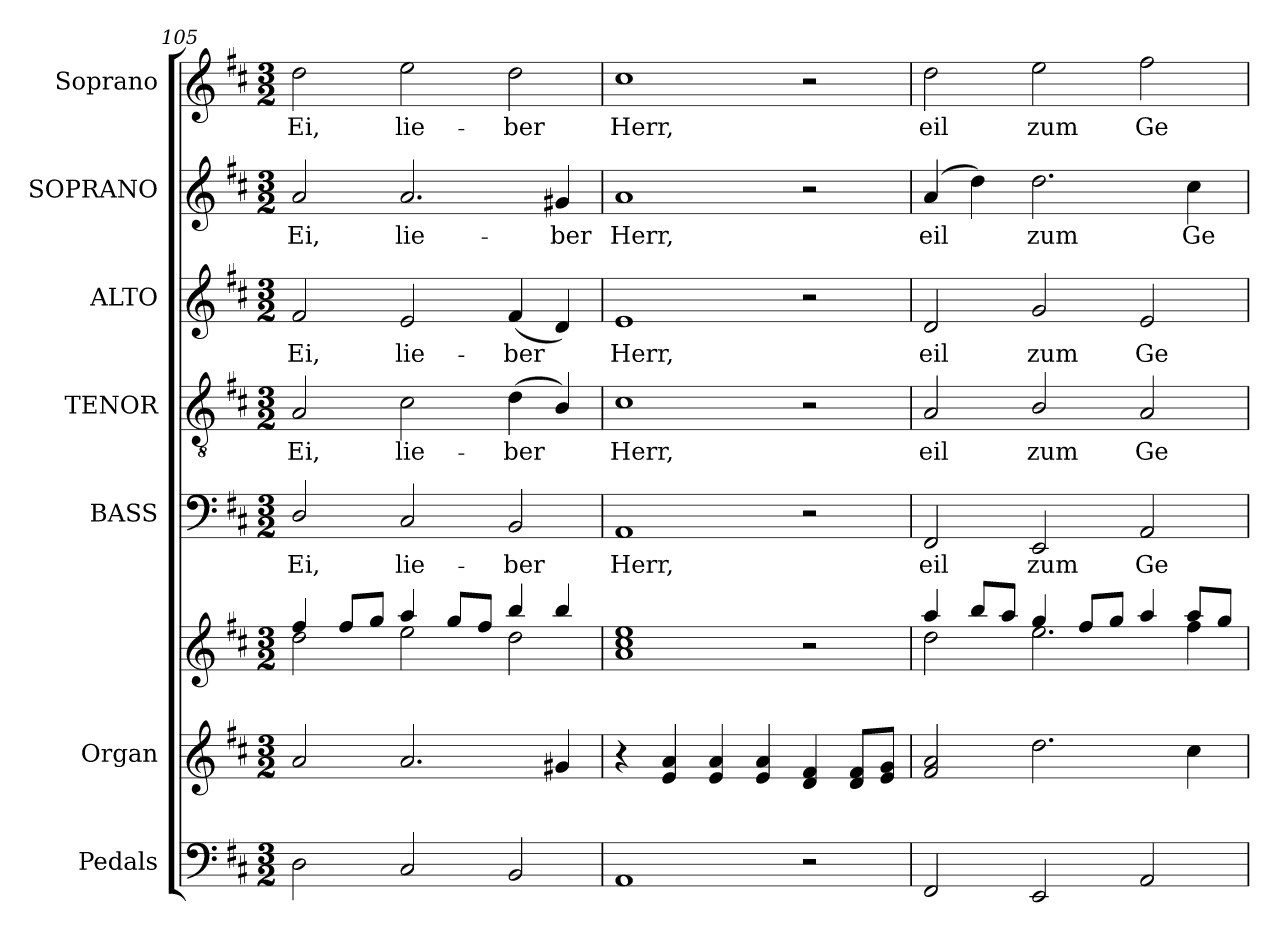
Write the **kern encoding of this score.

**kern	**kern	**kern	**kern	**text	**kern	**text	**kern	**text	**kern	**text	**kern	**text
*part7	*part6	*part6	*part5	*part5	*part4	*part4	*part3	*part3	*part2	*part2	*part1	*part1
*staff8	*staff7	*staff6	*staff5	*staff5	*staff4	*staff4	*staff3	*staff3	*staff2	*staff2	*staff1	*staff1
*I"Pedals	*I"Organ	*	*I"BASS	*	*I"TENOR	*	*I"ALTO	*	*I"SOPRANO	*	*I"Soprano	*
*I'Ped.	*I'Org.	*	*I'B.	*	*I'T.	*	*I'A.	*	*I'S.	*	*I'S.	*
!!LO:PB:g=z
*clefF4	*clefG2	*clefG2	*clefF4	*	*clefGv2	*	*clefG2	*	*clefG2	*	*clefG2	*
*	*	*	*	*	*ITrd7c12	*	*	*	*	*	*	*
*k[f#c#]	*k[f#c#]	*k[f#c#]	*k[f#c#]	*	*k[f#c#]	*	*k[f#c#]	*	*k[f#c#]	*	*k[f#c#]	*
*D:	*D:	*D:	*D:	*	*D:	*	*D:	*	*D:	*	*D:	*
*M3/2	*M3/2	*M3/2	*M3/2	*	*M3/2	*	*M3/2	*	*M3/2	*	*M3/2	*
=105	=105	=105	=105	=105	=105	=105	=105	=105	=105	=105	=105	=105
*	*	*^	*	*	*	*	*	*	*	*	*	*
!	!	!	!	!	!LO:LY:b:color=#000000	!	!	!	!	!	!	!	!
!	!	!	!	!	!	!	!LO:LY:b:color=#000000	!	!	!	!	!	!
!	!	!	!	!	!	!	!	!	!LO:LY:b:color=#000000	!	!	!	!
!	!	!	!	!	!	!	!	!	!	!	!LO:LY:b:color=#000000	!	!
!	!	!	!	!	!	!	!	!	!	!	!	!	!LO:LY:b:color=#000000
2Di\	2ai/	4ff#i/	2ddi\	2Di/	Ei,	2AAi/	Ei,	2f#i/	Ei,	2ai/	Ei,	2ddi\	Ei,
.	.	8ff#i/L	.	.	.	.	.	.	.	.	.	.	.
.	.	8ggi/J	.	.	.	.	.	.	.	.	.	.	.
!	!	!	!	!	!LO:LY:b:color=#000000	!	!	!	!	!	!	!	!
!	!	!	!	!	!	!	!LO:LY:b:color=#000000	!	!	!	!	!	!
!	!	!	!	!	!	!	!	!	!LO:LY:b:color=#000000	!	!	!	!
!	!	!	!	!	!	!	!	!	!	!	!LO:LY:b:color=#000000	!	!
!	!	!	!	!	!	!	!	!	!	!	!	!	!LO:LY:b:color=#000000
2C#i/	2.ai/	4aai/	2eei\	2C#i/	lie-	2C#i\	lie-	2ei/	lie-	2.ai/	lie-	2eei\	lie-
.	.	8ggi/L	.	.	.	.	.	.	.	.	.	.	.
.	.	8ff#i/J	.	.	.	.	.	.	.	.	.	.	.
!	!	!	!	!	!LO:LY:b:color=#000000	!	!	!	!	!	!	!	!
!	!	!	!	!	!	!	!LO:LY:b:color=#000000	!	!	!	!	!	!
!	!	!	!	!	!	!	!	!	!LO:LY:b:color=#000000	!	!	!	!
!	!	!	!	!	!	!	!	!	!	!	!	!	!LO:LY:b:color=#000000
2BBi/	.	4bbi/	2ddi\	2BBi/	-ber	(4Di\	-ber	(4f#i/	-ber	.	.	2ddi\	-ber
!	!	!	!	!	!	!	!	!	!	!	!LO:LY:b:color=#000000	!	!
.	4g#Xi/	4bbi/	.	.	.	4BBi/)	.	4di/)	.	4g#Xi/	-ber	.	.
*	*	*v	*v	*	*	*	*	*	*	*	*	*	*
=106	=106	=106	=106	=106	=106	=106	=106	=106	=106	=106	=106	=106
!	!	!	!	!LO:LY:b:color=#000000	!	!	!	!	!	!	!	!
!	!	!	!	!	!	!LO:LY:b:color=#000000	!	!	!	!	!	!
!	!	!	!	!	!	!	!	!LO:LY:b:color=#000000	!	!	!	!
!	!	!	!	!	!	!	!	!	!	!LO:LY:b:color=#000000	!	!
!	!	!	!	!	!	!	!	!	!	!	!	!LO:LY:b:color=#000000
1AAi	4r	1ai 1cc#i 1eei	1AAi	Herr,	1C#i	Herr,	1ei	Herr,	1ai	Herr,	1cc#i	Herr,
.	4ei/ 4ai	.	.	.	.	.	.	.	.	.	.	.
.	4ei/ 4ai	.	.	.	.	.	.	.	.	.	.	.
.	4ei/ 4ai	.	.	.	.	.	.	.	.	.	.	.
2r	4di/ 4f#i	2r	2r	.	2r	.	2r	.	2r	.	2r	.
.	8di/ 8f#iL	.	.	.	.	.	.	.	.	.	.	.
.	8ei/ 8giJ	.	.	.	.	.	.	.	.	.	.	.
=107	=107	=107	=107	=107	=107	=107	=107	=107	=107	=107	=107	=107
*	*	*^	*	*	*	*	*	*	*	*	*	*
!	!	!	!	!	!LO:LY:b:color=#000000	!	!	!	!	!	!	!	!
!	!	!	!	!	!	!	!LO:LY:b:color=#000000	!	!	!	!	!	!
!	!	!	!	!	!	!	!	!	!LO:LY:b:color=#000000	!	!	!	!
!	!	!	!	!	!	!	!	!	!	!	!LO:LY:b:color=#000000	!	!
!	!	!	!	!	!	!	!	!	!	!	!	!	!LO:LY:b:color=#000000
2FF#i/	2f#i/ 2ai	4aai/	2ddi\	2FF#i/	eil	2AAi/	eil	2di/	eil	(4ai/	eil	2ddi\	eil
.	.	8bbi/L	.	.	.	.	.	.	.	4ddi\)	.	.	.
.	.	8aai/J	.	.	.	.	.	.	.	.	.	.	.
!	!	!	!	!	!LO:LY:b:color=#000000	!	!	!	!	!	!	!	!
!	!	!	!	!	!	!	!LO:LY:b:color=#000000	!	!	!	!	!	!
!	!	!	!	!	!	!	!	!	!LO:LY:b:color=#000000	!	!	!	!
!	!	!	!	!	!	!	!	!	!	!	!LO:LY:b:color=#000000	!	!
!	!	!	!	!	!	!	!	!	!	!	!	!	!LO:LY:b:color=#000000
2EEi/	2.ddi\	4ggi/	2.eei\	2EEi/	zum	2BBi/	zum	2gi/	zum	2.ddi\	zum	2eei\	zum
.	.	8ff#i/L	.	.	.	.	.	.	.	.	.	.	.
.	.	8ggi/J	.	.	.	.	.	.	.	.	.	.	.
!	!	!	!	!	!LO:LY:b:color=#000000	!	!	!	!	!	!	!	!
!	!	!	!	!	!	!	!LO:LY:b:color=#000000	!	!	!	!	!	!
!	!	!	!	!	!	!	!	!	!LO:LY:b:color=#000000	!	!	!	!
!	!	!	!	!	!	!	!	!	!	!	!	!	!LO:LY:b:color=#000000
2AAi/	.	4aai/	.	2AAi/	Ge	2AAi/	Ge	2ei/	Ge	.	.	2ff#i\	Ge
!	!	!	!	!	!	!	!	!	!	!	!LO:LY:b:color=#000000	!	!
.	4cc#i\	8aai/L	4ff#i\	.	.	.	.	.	.	4cc#i\	Ge-	.	.
.	.	8ggi/J	.	.	.	.	.	.	.	.	.	.	.
*	*	*v	*v	*	*	*	*	*	*	*	*	*	*
=	=	=	=	=	=	=	=	=	=	=	=	=
*-	*-	*-	*-	*-	*-	*-	*-	*-	*-	*-	*-	*-
